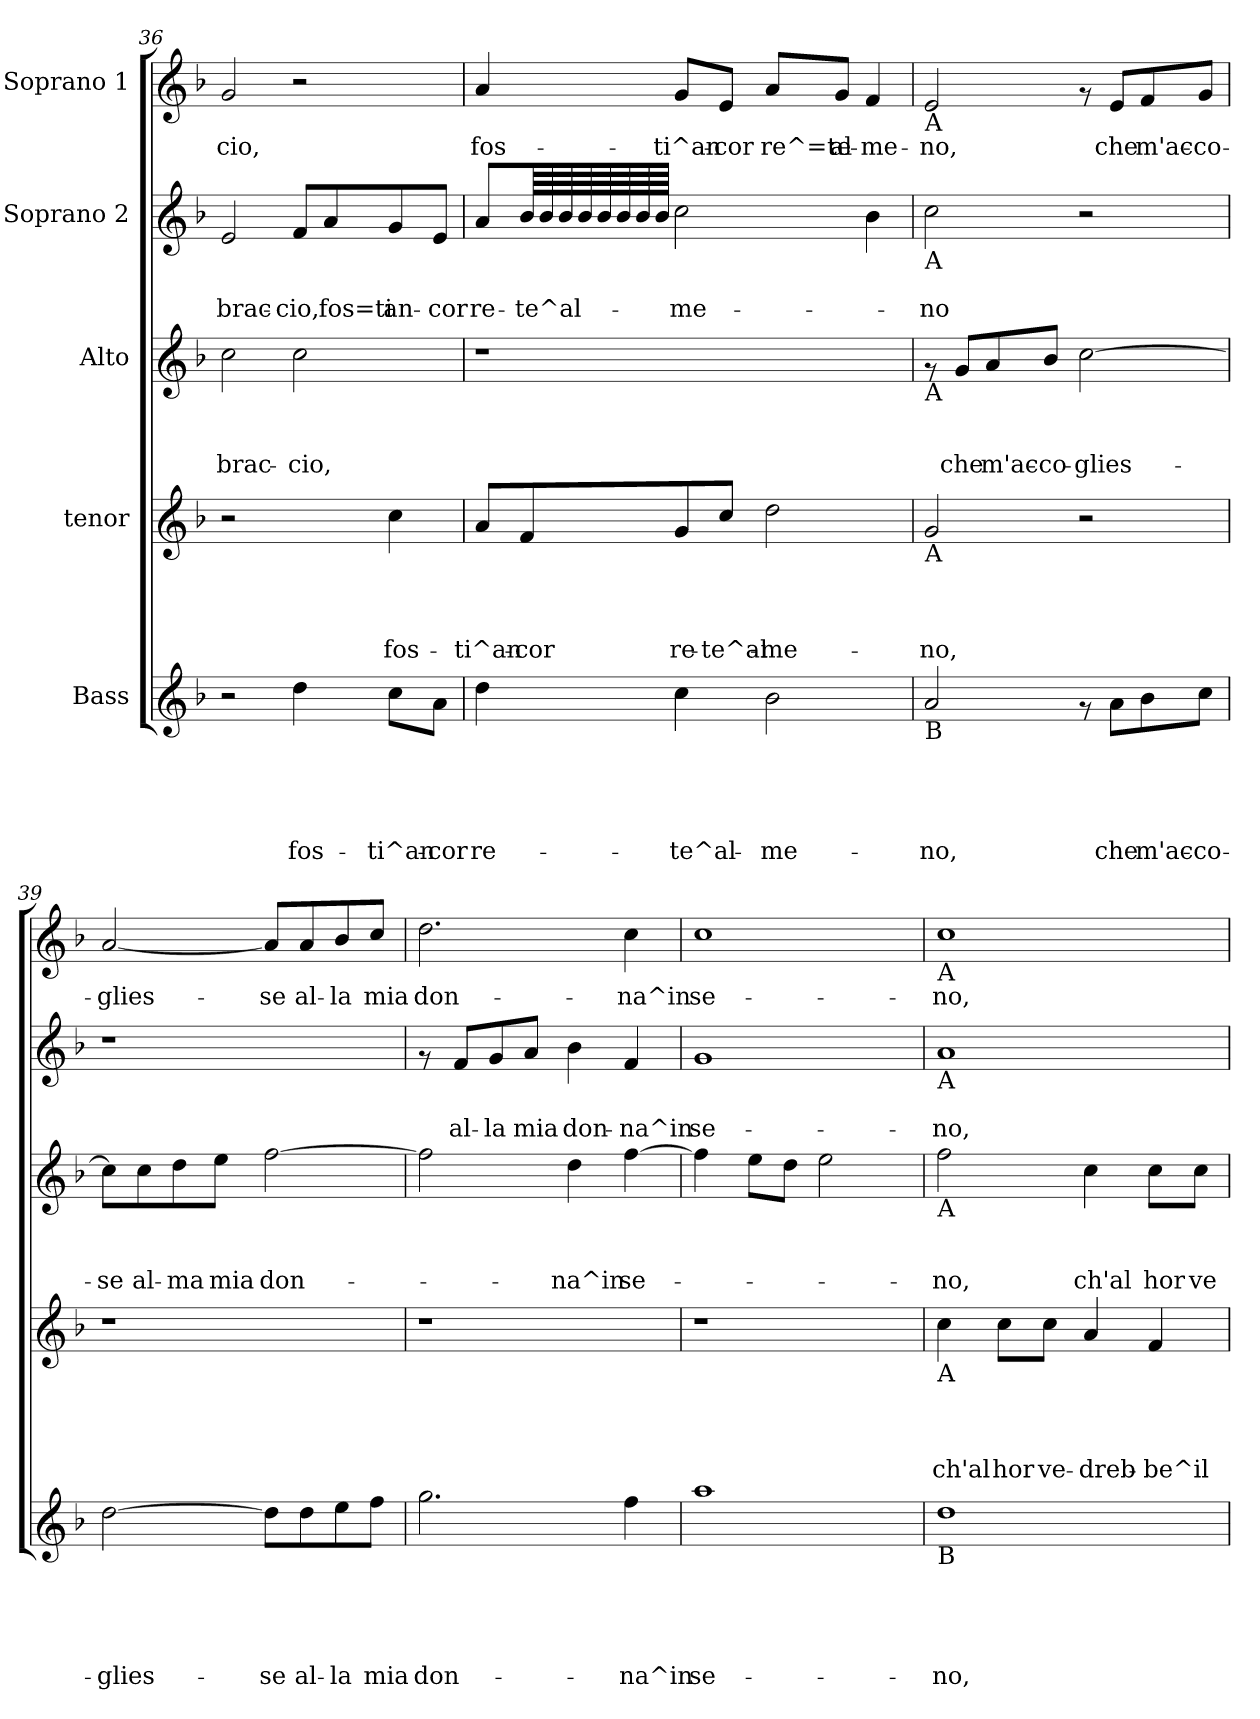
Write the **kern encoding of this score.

**kern	**text	**text	**text	**text	**text	**kern	**text	**text	**text	**text	**kern	**text	**text	**text	**kern	**text	**text	**kern	**text
*part5	*part5	*part5	*part5	*part5	*part5	*part4	*part4	*part4	*part4	*part4	*part3	*part3	*part3	*part3	*part2	*part2	*part2	*part1	*part1
*staff5	*staff5	*staff5	*staff5	*staff5	*staff5	*staff4	*staff4	*staff4	*staff4	*staff4	*staff3	*staff3	*staff3	*staff3	*staff2	*staff2	*staff2	*staff1	*staff1
*I"Bass	*	*	*	*	*	*I"tenor	*	*	*	*	*I"Alto	*	*	*	*I"Soprano 2	*	*	*I"Soprano 1	*
*clefG2	*	*	*	*	*	*clefG2	*	*	*	*	*clefG2	*	*	*	*clefG2	*	*	*clefG2	*
*k[b-]	*	*	*	*	*	*k[b-]	*	*	*	*	*k[b-]	*	*	*	*k[b-]	*	*	*k[b-]	*
*F:	*	*	*	*	*	*F:	*	*	*	*	*F:	*	*	*	*F:	*	*	*F:	*
=36	=36	=36	=36	=36	=36	=36	=36	=36	=36	=36	=36	=36	=36	=36	=36	=36	=36	=36	=36
!	!	!	!	!	!	!	!	!	!	!	!	!	!	!LO:LY:b:rj	!	!	!LO:LY:b	!	!LO:LY:b
2r	.	.	.	.	.	2r	.	.	.	.	2cc\	.	.	brac-	2e/	.	brac-	2g/	-cio,
!	!	!	!	!	!LO:LY:b	!	!	!	!	!	!	!	!	!LO:LY:b:rj	!	!	!LO:LY:b	!	!
4dd\	.	.	.	.	fos-	4ryy	.	.	.	.	2cc\	.	.	-cio,	8f/L	.	-cio,	2r	.
!	!	!	!	!	!	!	!	!	!	!	!	!	!	!	!	!	!LO:LY:b	!	!
.	.	.	.	.	.	.	.	.	.	.	.	.	.	.	8a/	.	fos=ti	.	.
!	!	!	!	!	!LO:LY:b	!	!	!	!	!LO:LY:b	!	!	!	!	!	!	!LO:LY:b	!	!
8cc\L	.	.	.	.	-ti^an-	4cc:\	.	.	.	fos-	.	.	.	.	8g/	.	an-	.	.
!	!	!	!	!	!LO:LY:b	!	!	!	!	!	!	!	!	!	!	!	!LO:LY:b	!	!
8a\J	.	.	.	.	-cor	.	.	.	.	.	.	.	.	.	8e/J	.	-cor	.	.
=37	=37	=37	=37	=37	=37	=37	=37	=37	=37	=37	=37	=37	=37	=37	=37	=37	=37	=37	=37
!	!	!	!	!	!LO:LY:b	!	!	!	!	!LO:LY:b	!	!	!	!	!	!	!LO:LY:b	!	!LO:LY:b
4dd\	.	.	.	.	re-	8a/L	.	.	.	-ti^an-	1r	.	.	.	8a/L	.	re-	4a/	fos-
!	!	!	!	!	!	!	!	!	!	!LO:LY:b	!	!	!	!	!	!	!LO:LY:b	!	!
*	*	*	*	*	*	*	*	*	*	*	*	*	*	*	*tremolo	*	*	*	*
.	.	.	.	.	.	8f/	.	.	.	-cor	.	.	.	.	64b-/	.	-te^al-	.	.
.	.	.	.	.	.	.	.	.	.	.	.	.	.	.	64b-/	.	.	.	.
.	.	.	.	.	.	.	.	.	.	.	.	.	.	.	64b-/	.	.	.	.
.	.	.	.	.	.	.	.	.	.	.	.	.	.	.	64b-/	.	.	.	.
.	.	.	.	.	.	.	.	.	.	.	.	.	.	.	64b-/	.	.	.	.
.	.	.	.	.	.	.	.	.	.	.	.	.	.	.	64b-/	.	.	.	.
.	.	.	.	.	.	.	.	.	.	.	.	.	.	.	64b-/	.	.	.	.
.	.	.	.	.	.	.	.	.	.	.	.	.	.	.	64b-/JJJJ	.	.	.	.
*	*	*	*	*	*	*	*	*	*	*	*	*	*	*	*Xtremolo	*	*	*	*
!	!	!	!	!	!LO:LY:b	!	!	!	!	!LO:LY:b	!	!	!	!	!	!	!LO:LY:b	!	!LO:LY:b
4cc\	.	.	.	.	-te^al-	8g/	.	.	.	re-	.	.	.	.	2cc\	.	-me-	8g/L	-ti^an-
!	!	!	!	!	!	!	!	!	!	!LO:LY:b	!	!	!	!	!	!	!	!	!LO:LY:b
.	.	.	.	.	.	8cc/J	.	.	.	-te^al-	.	.	.	.	.	.	.	8e/J	-cor
!	!	!	!	!	!LO:LY:b	!	!	!	!	!LO:LY:b	!	!	!	!	!	!	!	!	!LO:LY:b
2b-\	.	.	.	.	-me-	2dd\	.	.	.	-me-	.	.	.	.	.	.	.	8a/L	re^=te
!	!	!	!	!	!	!	!	!	!	!	!	!	!	!	!	!	!	!	!LO:LY:b
.	.	.	.	.	.	.	.	.	.	.	.	.	.	.	.	.	.	8g/J	al-
!	!	!	!	!	!	!	!	!	!	!	!	!	!	!	!	!	!	!	!LO:LY:b
.	.	.	.	.	.	.	.	.	.	.	.	.	.	.	4b-\	.	.	4f/	-me-
!!LO:LB:g=z
=38	=38	=38	=38	=38	=38	=38	=38	=38	=38	=38	=38	=38	=38	=38	=38	=38	=38	=38	=38
!	!	!	!	!	!	!	!	!	!	!	!	!	!	!	!	!	!	!LO:TX:b:t=A	!
!	!	!	!	!	!	!	!	!	!	!	!	!	!	!	!LO:TX:b:t=A	!	!	!	!
!	!	!	!	!	!	!	!	!	!	!	!LO:TX:b:t=A	!	!	!	!	!	!	!	!
!	!	!	!	!	!	!LO:TX:b:t=A	!	!	!	!	!	!	!	!	!	!	!	!	!
!LO:TX:b:t=B	!	!	!	!	!	!	!	!	!	!	!	!	!	!	!	!	!	!	!
!	!	!	!	!	!LO:LY:b	!	!	!	!	!LO:LY:b	!	!	!	!	!	!	!LO:LY:b	!	!LO:LY:b
2a/	.	.	.	.	-no,	2g/	.	.	.	-no,	8rf	.	.	.	2cc\	.	-no	2e/	-no,
!	!	!	!	!	!	!	!	!	!	!	!	!	!	!LO:LY:b:rj	!	!	!	!	!
.	.	.	.	.	.	.	.	.	.	.	8g/L	.	.	che	.	.	.	.	.
!	!	!	!	!	!	!	!	!	!	!	!	!	!	!LO:LY:b:rj	!	!	!	!	!
.	.	.	.	.	.	.	.	.	.	.	8a/	.	.	m'ac-	.	.	.	.	.
!	!	!	!	!	!	!	!	!	!	!	!	!	!	!LO:LY:b:rj	!	!	!	!	!
.	.	.	.	.	.	.	.	.	.	.	8b-/J	.	.	-co-	.	.	.	.	.
!	!	!	!	!	!	!	!	!	!	!	!	!	!	!LO:LY:b:rj	!	!	!	!	!
8rf	.	.	.	.	.	2r	.	.	.	.	[>2cc\	.	.	-glies-	2r	.	.	8rf	.
!	!	!	!	!	!LO:LY:b	!	!	!	!	!	!	!	!	!	!	!	!	!	!LO:LY:b
8a\L	.	.	.	.	che	.	.	.	.	.	.	.	.	.	.	.	.	8e/L	che
!	!	!	!	!	!LO:LY:b	!	!	!	!	!	!	!	!	!	!	!	!	!	!LO:LY:b
8b-\	.	.	.	.	m'ac-	.	.	.	.	.	.	.	.	.	.	.	.	8f/	m'ac-
!	!	!	!	!	!LO:LY:b	!	!	!	!	!	!	!	!	!	!	!	!	!	!LO:LY:b
8cc\J	.	.	.	.	-co-	.	.	.	.	.	.	.	.	.	.	.	.	8g/J	-co-
=39	=39	=39	=39	=39	=39	=39	=39	=39	=39	=39	=39	=39	=39	=39	=39	=39	=39	=39	=39
!	!	!	!	!	!LO:LY:b	!	!	!	!	!	!	!	!	!LO:LY:b:rj	!	!	!	!	!LO:LY:b
[>2dd\	.	.	.	.	-glies-	1r	.	.	.	.	8cc\L]	.	.	-se	1r	.	.	[<2a/	-glies-
!	!	!	!	!	!	!	!	!	!	!	!	!	!	!LO:LY:b:rj	!	!	!	!	!
.	.	.	.	.	.	.	.	.	.	.	8cc\	.	.	al-	.	.	.	.	.
!	!	!	!	!	!	!	!	!	!	!	!	!	!	!LO:LY:b:rj	!	!	!	!	!
.	.	.	.	.	.	.	.	.	.	.	8dd\	.	.	-ma	.	.	.	.	.
!	!	!	!	!	!	!	!	!	!	!	!	!	!	!LO:LY:b:rj	!	!	!	!	!
.	.	.	.	.	.	.	.	.	.	.	8ee\J	.	.	mia	.	.	.	.	.
!	!	!	!	!	!LO:LY:b	!	!	!	!	!	!	!	!	!LO:LY:b:rj	!	!	!	!	!LO:LY:b
8dd\L]	.	.	.	.	-se	.	.	.	.	.	[>2ff\	.	.	don-	.	.	.	8a/L]	-se
!	!	!	!	!	!LO:LY:b	!	!	!	!	!	!	!	!	!	!	!	!	!	!LO:LY:b
8dd\	.	.	.	.	al-	.	.	.	.	.	.	.	.	.	.	.	.	8a/	al-
!	!	!	!	!	!LO:LY:b	!	!	!	!	!	!	!	!	!	!	!	!	!	!LO:LY:b
8ee\	.	.	.	.	-la	.	.	.	.	.	.	.	.	.	.	.	.	8b-/	-la
!	!	!	!	!	!LO:LY:b	!	!	!	!	!	!	!	!	!	!	!	!	!	!LO:LY:b
8ff\J	.	.	.	.	mia	.	.	.	.	.	.	.	.	.	.	.	.	8cc/J	mia
=40	=40	=40	=40	=40	=40	=40	=40	=40	=40	=40	=40	=40	=40	=40	=40	=40	=40	=40	=40
!	!	!	!	!	!LO:LY:b	!	!	!	!	!	!	!	!	!	!	!	!	!	!LO:LY:b
2.gg\	.	.	.	.	don-	1r	.	.	.	.	2ff\]	.	.	.	8rf	.	.	2.dd\	don-
!	!	!	!	!	!	!	!	!	!	!	!	!	!	!	!	!	!LO:LY:b	!	!
.	.	.	.	.	.	.	.	.	.	.	.	.	.	.	8f/L	.	al-	.	.
!	!	!	!	!	!	!	!	!	!	!	!	!	!	!	!	!	!LO:LY:b	!	!
.	.	.	.	.	.	.	.	.	.	.	.	.	.	.	8g/	.	-la	.	.
!	!	!	!	!	!	!	!	!	!	!	!	!	!	!	!	!	!LO:LY:b	!	!
.	.	.	.	.	.	.	.	.	.	.	.	.	.	.	8a/J	.	mia	.	.
!	!	!	!	!	!	!	!	!	!	!	!	!	!	!LO:LY:b:rj	!	!	!LO:LY:b	!	!
.	.	.	.	.	.	.	.	.	.	.	4dd\	.	.	-na^in	4b-\	.	don-	.	.
!	!	!	!	!	!LO:LY:b	!	!	!	!	!	!	!	!	!LO:LY:b:rj	!	!	!LO:LY:b	!	!LO:LY:b
4ff\	.	.	.	.	-na^in	.	.	.	.	.	[>4ff\	.	.	se-	4f/	.	-na^in	4cc\	-na^in
=41	=41	=41	=41	=41	=41	=41	=41	=41	=41	=41	=41	=41	=41	=41	=41	=41	=41	=41	=41
!	!	!	!	!	!LO:LY:b	!	!	!	!	!	!	!	!	!	!	!	!LO:LY:b	!	!LO:LY:b
1aa	.	.	.	.	se-	1r	.	.	.	.	4ff\]	.	.	.	1g	.	se-	1cc	se-
.	.	.	.	.	.	.	.	.	.	.	8ee\L	.	.	.	.	.	.	.	.
.	.	.	.	.	.	.	.	.	.	.	8dd\J	.	.	.	.	.	.	.	.
.	.	.	.	.	.	.	.	.	.	.	2ee\	.	.	.	.	.	.	.	.
!!LO:PB:g=z
=42	=42	=42	=42	=42	=42	=42	=42	=42	=42	=42	=42	=42	=42	=42	=42	=42	=42	=42	=42
!	!	!	!	!	!	!	!	!	!	!	!	!	!	!	!	!	!	!LO:TX:b:t=A	!
!	!	!	!	!	!	!	!	!	!	!	!	!	!	!	!LO:TX:b:t=A	!	!	!	!
!	!	!	!	!	!	!	!	!	!	!	!LO:TX:b:t=A	!	!	!	!	!	!	!	!
!	!	!	!	!	!	!LO:TX:b:t=A	!	!	!	!	!	!	!	!	!	!	!	!	!
!LO:TX:b:t=B	!	!	!	!	!	!	!	!	!	!	!	!	!	!	!	!	!	!	!
!	!	!	!	!	!LO:LY:b	!	!	!	!	!LO:LY:b	!	!	!	!LO:LY:b:rj	!	!	!LO:LY:b	!	!LO:LY:b
1dd	.	.	.	.	-no,	4cc\	.	.	.	ch'al	2ff\	.	.	-no,	1a	.	-no,	1cc	-no,
!	!	!	!	!	!	!	!	!	!	!LO:LY:b	!	!	!	!	!	!	!	!	!
.	.	.	.	.	.	8cc\L	.	.	.	hor	.	.	.	.	.	.	.	.	.
!	!	!	!	!	!	!	!	!	!	!LO:LY:b	!	!	!	!	!	!	!	!	!
.	.	.	.	.	.	8cc\J	.	.	.	ve-	.	.	.	.	.	.	.	.	.
!	!	!	!	!	!	!	!	!	!	!LO:LY:b	!	!	!	!LO:LY:b:rj	!	!	!	!	!
.	.	.	.	.	.	4a/	.	.	.	-dreb-	4cc\	.	.	ch'al	.	.	.	.	.
!	!	!	!	!	!	!	!	!	!	!LO:LY:b	!	!	!	!LO:LY:b:rj	!	!	!	!	!
.	.	.	.	.	.	4f/	.	.	.	-be^il	8cc\L	.	.	hor	.	.	.	.	.
!	!	!	!	!	!	!	!	!	!	!	!	!	!	!LO:LY:b:rj	!	!	!	!	!
.	.	.	.	.	.	.	.	.	.	.	8cc\J	.	.	ve-	.	.	.	.	.
=	=	=	=	=	=	=	=	=	=	=	=	=	=	=	=	=	=	=	=
*-	*-	*-	*-	*-	*-	*-	*-	*-	*-	*-	*-	*-	*-	*-	*-	*-	*-	*-	*-
